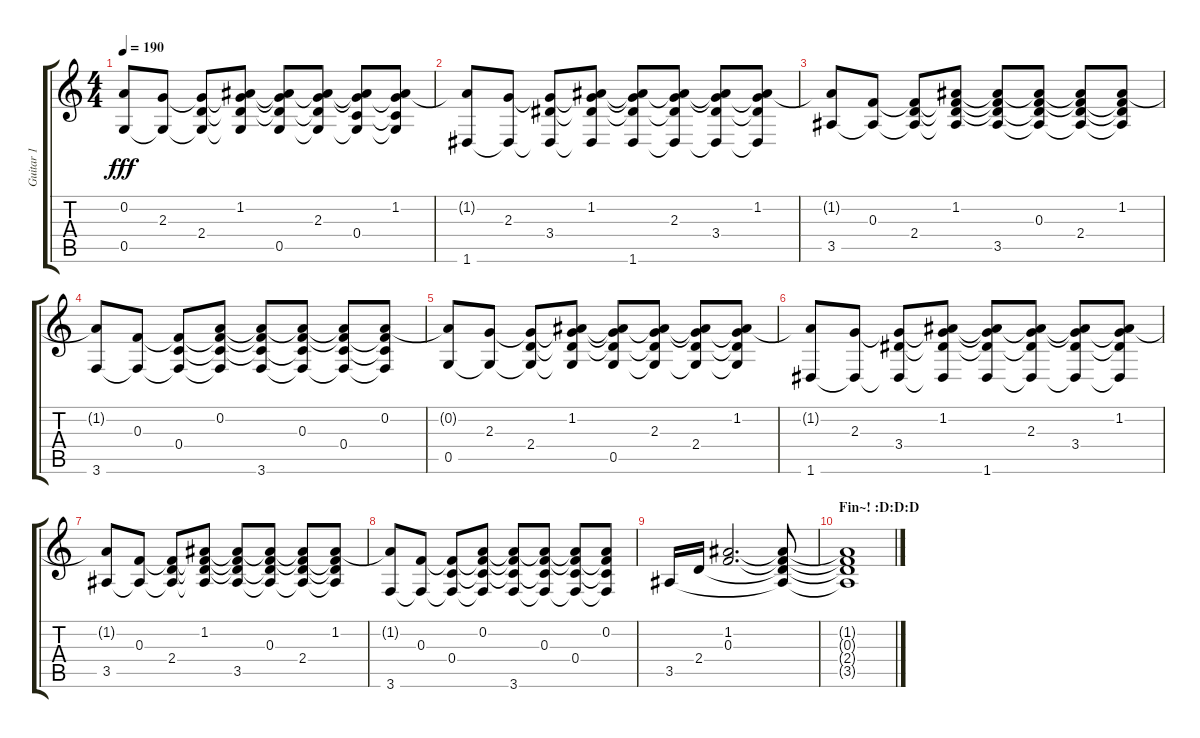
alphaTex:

\track ("Guitar 1" "Guitar 1") {instrument acousticguitarnylon}
\staff {score tabs}
\tuning (D4 A3 F3 C3 G2 D2) {hide}
\ts (4 4)
\tempo 190
\clef g2
\ks c
(0.2{t} 0.5).8{dy fff} (2.3 0.5{t}).8 (2.3{t} 2.4 0.5{t}).8 (1.2 2.3{t} 2.4{t} 0.5{t}).8 (1.2{t} 2.3{t} 2.4{t} 0.5).8 (1.2{t} 2.3 2.4{t} 0.5{t}).8 (1.2{t} 2.3{t} 0.4 0.5{t}).8 (1.2 2.3{t} 0.4{t} 0.5{t}).8 |
(1.2{t} 1.6).8 (2.3 1.6{t}).8 (2.3{t} 3.4 1.6{t}).8 (1.2 2.3{t} 3.4{t} 1.6{t}).8 (1.2{t} 2.3{t} 3.4{t} 1.6).8 (1.2{t} 2.3 3.4{t} 1.6{t}).8 (1.2{t} 2.3{t} 3.4 1.6{t}).8 (1.2 2.3{t} 3.4{t} 1.6{t}).8 |
(1.2{t} 3.5).8 (0.3 3.5{t}).8 (0.3{t} 2.4 3.5{t}).8 (1.2 0.3{t} 2.4{t} 3.5{t}).8 (1.2{t} 0.3{t} 2.4{t} 3.5).8 (1.2{t} 0.3 2.4{t} 3.5{t}).8 (1.2{t} 0.3{t} 2.4 3.5{t}).8 (1.2 0.3{t} 2.4{t} 3.5{t}).8 |
(1.2{t} 3.6).8 (0.3 3.6{t}).8 (0.3{t} 0.4 3.6{t}).8 (0.2 0.3{t} 0.4{t} 3.6{t}).8 (0.2{t} 0.3{t} 0.4{t} 3.6).8 (0.2{t} 0.3 0.4{t} 3.6{t}).8 (0.2{t} 0.3{t} 0.4 3.6{t}).8 (0.2 0.3{t} 0.4{t} 3.6{t}).8 |
(0.2{t} 0.5).8 (2.3 0.5{t}).8 (2.3{t} 2.4 0.5{t}).8 (1.2 2.3{t} 2.4{t} 0.5{t}).8 (1.2{t} 2.3{t} 2.4{t} 0.5).8 (1.2{t} 2.3 2.4{t} 0.5{t}).8 (1.2{t} 2.3{t} 2.4 0.5{t}).8 (1.2 2.3{t} 2.4{t} 0.5{t}).8 |
(1.2{t} 1.6).8 (2.3 1.6{t}).8 (2.3{t} 3.4 1.6{t}).8 (1.2 2.3{t} 3.4{t} 1.6{t}).8 (1.2{t} 2.3{t} 3.4{t} 1.6).8 (1.2{t} 2.3 3.4{t} 1.6{t}).8 (1.2{t} 2.3{t} 3.4 1.6{t}).8 (1.2 2.3{t} 3.4{t} 1.6{t}).8 |
(1.2{t} 3.5).8 (0.3 3.5{t}).8 (0.3{t} 2.4 3.5{t}).8 (1.2 0.3{t} 2.4{t} 3.5{t}).8 (1.2{t} 0.3{t} 2.4{t} 3.5).8 (1.2{t} 0.3 2.4{t} 3.5{t}).8 (1.2{t} 0.3{t} 2.4 3.5{t}).8 (1.2 0.3{t} 2.4{t} 3.5{t}).8 |
(1.2{t} 3.6).8 (0.3 3.6{t}).8 (0.3{t} 0.4 3.6{t}).8 (0.2 0.3{t} 0.4{t} 3.6{t}).8 (0.2{t} 0.3{t} 0.4{t} 3.6).8 (0.2{t} 0.3 0.4{t} 3.6{t}).8 (0.2{t} 0.3{t} 0.4 3.6{t}).8 (0.2 0.3{t} 0.4{t} 3.6{t}).8 |
3.5.16 2.4.16 (1.2 0.3).2{d} (1.2{t} 0.3{t} 2.4{t} 3.5{t}).8 |
\section ("" "Fin~! :D:D:D")
(1.2{t} 0.3{t} 2.4{t} 3.5{t}).1
